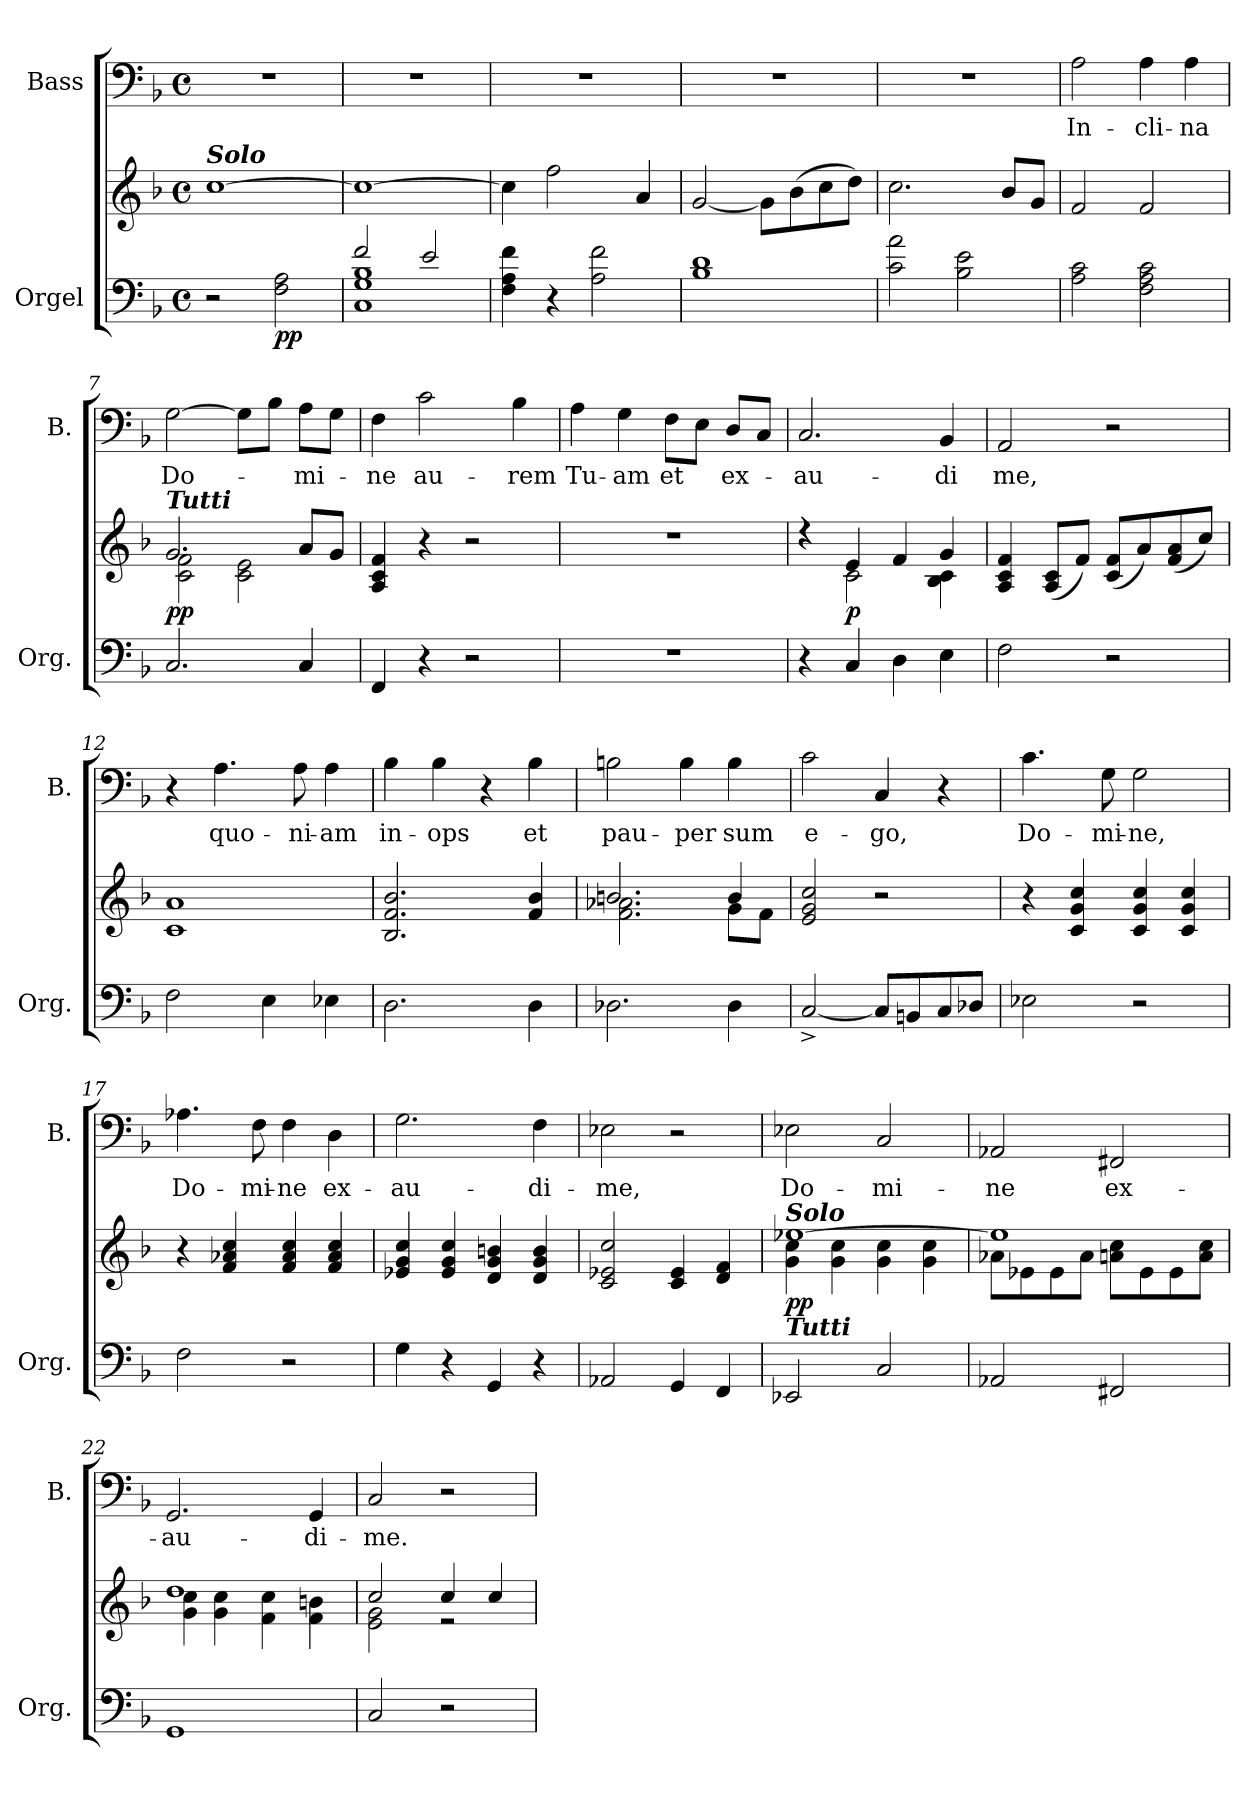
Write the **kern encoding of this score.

**kern	**kern	**dynam	**kern	**text
*part2	*part2	*part2	*part1	*part1
*staff3	*staff2	*staff2/3	*staff1	*staff1
*I"Orgel	*	*	*I"Bass	*
*I'Org.	*	*	*I'B.	*
*clefF4	*clefG2	*	*clefF4	*
*k[b-]	*k[b-]	*	*k[b-]	*
*F:	*F:	*	*F:	*
*M4/4	*M4/4	*	*M4/4	*
*met(c)	*met(c)	*	*met(c)	*
=1	=1	=1	=1	=1
!	!LO:TX:a:Bi:t=Solo	!	!	!
2r	[1cc	.	1r	.
!	!	!LO:DY:b=2	!	!
2F\ 2A\	.	pp	.	.
=2	=2	=2	=2	=2
*^	*	*	*	*
2f/	1C 1G 1B-	1cc_	.	1r	.
2e/	.	.	.	.	.
*v	*v	*	*	*	*
=3	=3	=3	=3	=3
4F\ 4A\ 4f\	4cc\]	.	1r	.
4r	2ff\	.	.	.
2A\ 2f\	.	.	.	.
.	4a/	.	.	.
=4	=4	=4	=4	=4
1B- 1d	[2g/	.	1r	.
.	8g\L]	.	.	.
.	(>8b-\	.	.	.
.	8cc\	.	.	.
.	8dd\J)	.	.	.
=5	=5	=5	=5	=5
2c\ 2a\	2.cc\	.	1r	.
2B-\ 2e\	.	.	.	.
.	8b-/L	.	.	.
.	8g/J	.	.	.
=6	=6	=6	=6	=6
!	!	!	!	!LO:LY:b
2A\ 2c\	2f/	.	2A\	In-
!	!	!	!	!LO:LY:b
2F\ 2A\ 2c\	2f/	.	4A\	-cli-
!	!	!	!	!LO:LY:b
.	.	.	4A\	-na
!!LO:LB:g=z
=7	=7	=7	=7	=7
*	*^	*	*	*
!	!LO:TX:a:Bi:t=Tutti	!	!	!	!
!	!	!	!LO:DY:b	!	!LO:LY:b
2.C/	2.g/	2c\ 2f\	pp	[2G\	Do-
.	.	2c\ 2e\	.	8G\L]	.
.	.	.	.	8B-\J	.
!	!	!	!	!	!LO:LY:b
4C/	8a/L	.	.	8A\L	-mi-
.	8g/J	.	.	8G\J	.
*	*v	*v	*	*	*
=8	=8	=8	=8	=8
!	!	!	!	!LO:LY:b
4FF/	4A/ 4c/ 4f/	.	4F\	-ne
!	!	!	!	!LO:LY:b
4r	4r	.	2c\	au-
2r	2r	.	.	.
!	!	!	!	!LO:LY:b
.	.	.	4B-\	-rem
=9	=9	=9	=9	=9
!	!	!	!	!LO:LY:b
1r	1r	.	4A\	Tu-
!	!	!	!	!LO:LY:b
.	.	.	4G\	-am
!	!	!	!	!LO:LY:b
.	.	.	8F\L	et
.	.	.	8E\J	.
!	!	!	!	!LO:LY:b
.	.	.	8D/L	ex-
.	.	.	8C/J	.
=10	=10	=10	=10	=10
*	*^	*	*	*
!	!	!	!	!	!LO:LY:b
4r	4rcc	4rcc	.	2.C/	-au-
!	!	!	!LO:DY:b	!	!
4C/	4e/	2c\	p	.	.
4D\	4f/	.	.	.	.
!	!	!	!	!	!LO:LY:b
4E\	4g/	4B-\ 4c\	.	4BB-/	-di
=11	=11	=11	=11	=11	=11
!	!	!	!	!	!LO:LY:b
*	*v	*v	*	*	*
2F\	4A/ 4c/ 4f/	.	2AA/	me,
.	(<8A/ 8c/L	.	.	.
.	8f/J)	.	.	.
2r	(<8c/ 8f/L	.	2r	.
.	8a/)	.	.	.
.	(<8f/ 8a/	.	.	.
.	8cc/J)	.	.	.
=12	=12	=12	=12	=12
2F\	1c 1a	.	4r	.
!	!	!	!	!LO:LY:b
.	.	.	4.A\	quo-
4E\	.	.	.	.
!	!	!	!	!LO:LY:b
.	.	.	8A\	-ni-
!	!	!	!	!LO:LY:b
4E-X\	.	.	4A\	-am
=13	=13	=13	=13	=13
!	!	!	!	!LO:LY:b
2.D\	2.B-/ 2.f/ 2.b-/	.	4B-\	in-
!	!	!	!	!LO:LY:b
.	.	.	4B-\	-ops
.	.	.	4r	.
!	!	!	!	!LO:LY:b
4D\	4f/ 4b-/	.	4B-\	et
!!LO:LB:g=z
=14	=14	=14	=14	=14
*	*^	*	*	*
!	!	!	!	!	!LO:LY:b
2.D-X\	2.bn/	2.f\ 2.a-X\	.	2Bn\	pau-
!	!	!	!	!	!LO:LY:b
.	.	.	.	4B\	-per
!	!	!	!	!	!LO:LY:b
4D-\	4b/	8g\L	.	4B\	sum
.	.	8f\J	.	.	.
=15	=15	=15	=15	=15	=15
!	!	!	!	!	!LO:LY:b
*	*v	*v	*	*	*
[2C^</	2e/ 2g/ 2cc/	.	2c\	e-
!	!	!	!	!LO:LY:b
8C/L]	2r	.	4C/	-go,
8BBn/	.	.	.	.
8C/	.	.	4r	.
8D-X/J	.	.	.	.
=16	=16	=16	=16	=16
!	!	!	!	!LO:LY:b
2E-X\	4r	.	4.c\	Do-
.	4c/ 4g/ 4cc/	.	.	.
!	!	!	!	!LO:LY:b
.	.	.	8G\	-mi-
!	!	!	!	!LO:LY:b
2r	4c/ 4g/ 4cc/	.	2G\	-ne,
.	4c/ 4g/ 4cc/	.	.	.
=17	=17	=17	=17	=17
!	!	!	!	!LO:LY:b
2F\	4r	.	4.A-X\	Do-
.	4f/ 4a-X/ 4cc/	.	.	.
!	!	!	!	!LO:LY:b
.	.	.	8F\	-mi-
!	!	!	!	!LO:LY:b
2r	4f/ 4a-/ 4cc/	.	4F\	-ne
!	!	!	!	!LO:LY:b
.	4f/ 4a-/ 4cc/	.	4D\	ex-
=18	=18	=18	=18	=18
!	!	!	!	!LO:LY:b
4G\	4e-X/ 4g/ 4cc/	.	2.G\	-au-
4r	4e-/ 4g/ 4cc/	.	.	.
4GG/	4d/ 4g/ 4bn/	.	.	.
!	!	!	!	!LO:LY:b
4r	4d/ 4g/ 4b/	.	4F\	-di-
=19	=19	=19	=19	=19
!	!	!	!	!LO:LY:b
2AA-X/	2c/ 2e-X/ 2cc/	.	2E-X\	-me,
4GG/	4c/ 4e-/	.	2r	.
4FF/	4d/ 4f/	.	.	.
!!LO:LB:g=z
=20	=20	=20	=20	=20
*	*^	*	*	*
!	!LO:TX:a:Bi:t=Solo	!	!	!	!
!	!LO:TX:b:Bi:t=Tutti	!	!	!	!
!	!	!	!LO:DY:b	!	!LO:LY:b
2EE-X/	[>1ee-X	4g\ 4cc\	pp	2E-X\	Do-
.	.	4g\ 4cc\	.	.	.
!	!	!	!	!	!LO:LY:b
2C/	.	4g\ 4cc\	.	2C/	-mi-
.	.	4g\ 4cc\	.	.	.
=21	=21	=21	=21	=21	=21
!	!	!	!	!	!LO:LY:b
2AA-X/	1ee-]	8a-X\L	.	2AA-X/	-ne
.	.	8e-X\	.	.	.
.	.	8e-\	.	.	.
.	.	8a-\J	.	.	.
!	!	!	!	!	!LO:LY:b
2FF#X/	.	8an\ 8cc\L	.	2FF#X/	ex-
.	.	8e-\	.	.	.
.	.	8e-\	.	.	.
.	.	8a\ 8cc\J	.	.	.
=22	=22	=22	=22	=22	=22
!	!	!	!	!	!LO:LY:b
1GG	1dd	4g\ 4cc\	.	2.GG/	-au-
.	.	4g\ 4cc\	.	.	.
.	.	4f\ 4cc\	.	.	.
!	!	!	!	!	!LO:LY:b
.	.	4f\ 4bn\	.	4GG/	-di-
=23	=23	=23	=23	=23	=23
!	!	!	!	!	!LO:LY:b
2C/	2cc/	2e\ 2g\	.	2C/	-me.
2r	4cc/	2rf	.	2r	.
.	4cc/	.	.	.	.
*	*v	*v	*	*	*
=	=	=	=	=
*-	*-	*-	*-	*-
